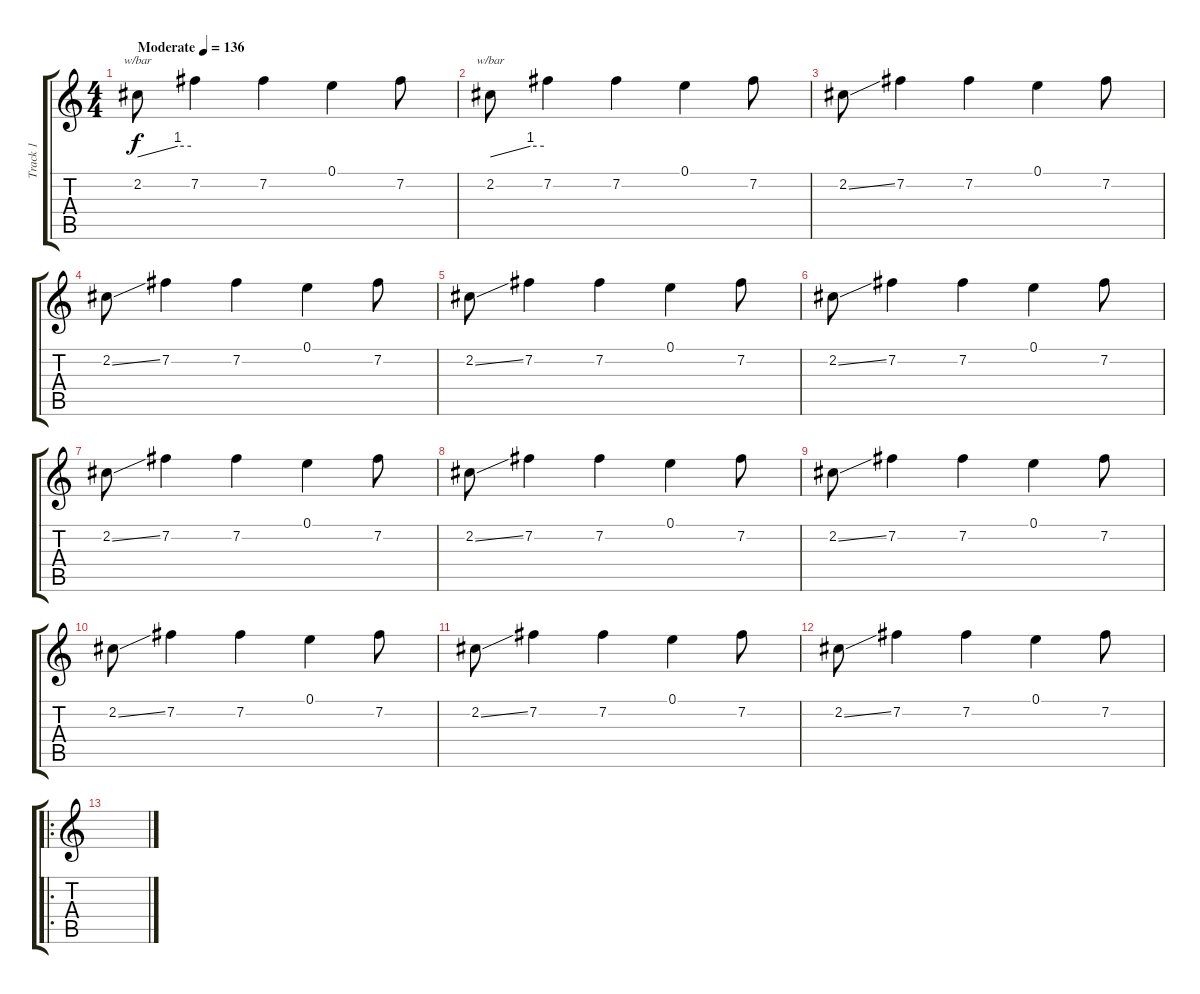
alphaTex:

\track ("Track 1" "Track 1") {instrument electricguitarclean}
\staff {score tabs}
\tuning (E4 B3 G3 D3 A2 E2) {hide}
\ts (4 4)
\tempo (136 "Moderate")
\clef g2
\ks c
2.2.8{tbe (custom default 0 0 45 4 60 4) dy f instrument electricguitarclean} 7.2.4 7.2.4 0.1.4 7.2.8 |
2.2.8{tbe (custom default 0 0 45 4 60 4)} 7.2.4 7.2.4 0.1.4 7.2.8 |
2.2{ss}.8 7.2.4 7.2.4 0.1.4 7.2.8 |
2.2{ss}.8 7.2.4 7.2.4 0.1.4 7.2.8 |
2.2{ss}.8 7.2.4 7.2.4 0.1.4 7.2.8 |
2.2{ss}.8 7.2.4 7.2.4 0.1.4 7.2.8 |
2.2{ss}.8 7.2.4 7.2.4 0.1.4 7.2.8 |
2.2{ss}.8 7.2.4 7.2.4 0.1.4 7.2.8 |
2.2{ss}.8 7.2.4 7.2.4 0.1.4 7.2.8 |
2.2{ss}.8 7.2.4 7.2.4 0.1.4 7.2.8 |
2.2{ss}.8 7.2.4 7.2.4 0.1.4 7.2.8 |
2.2{ss}.8 7.2.4 7.2.4 0.1.4 7.2.8 |
\ro
